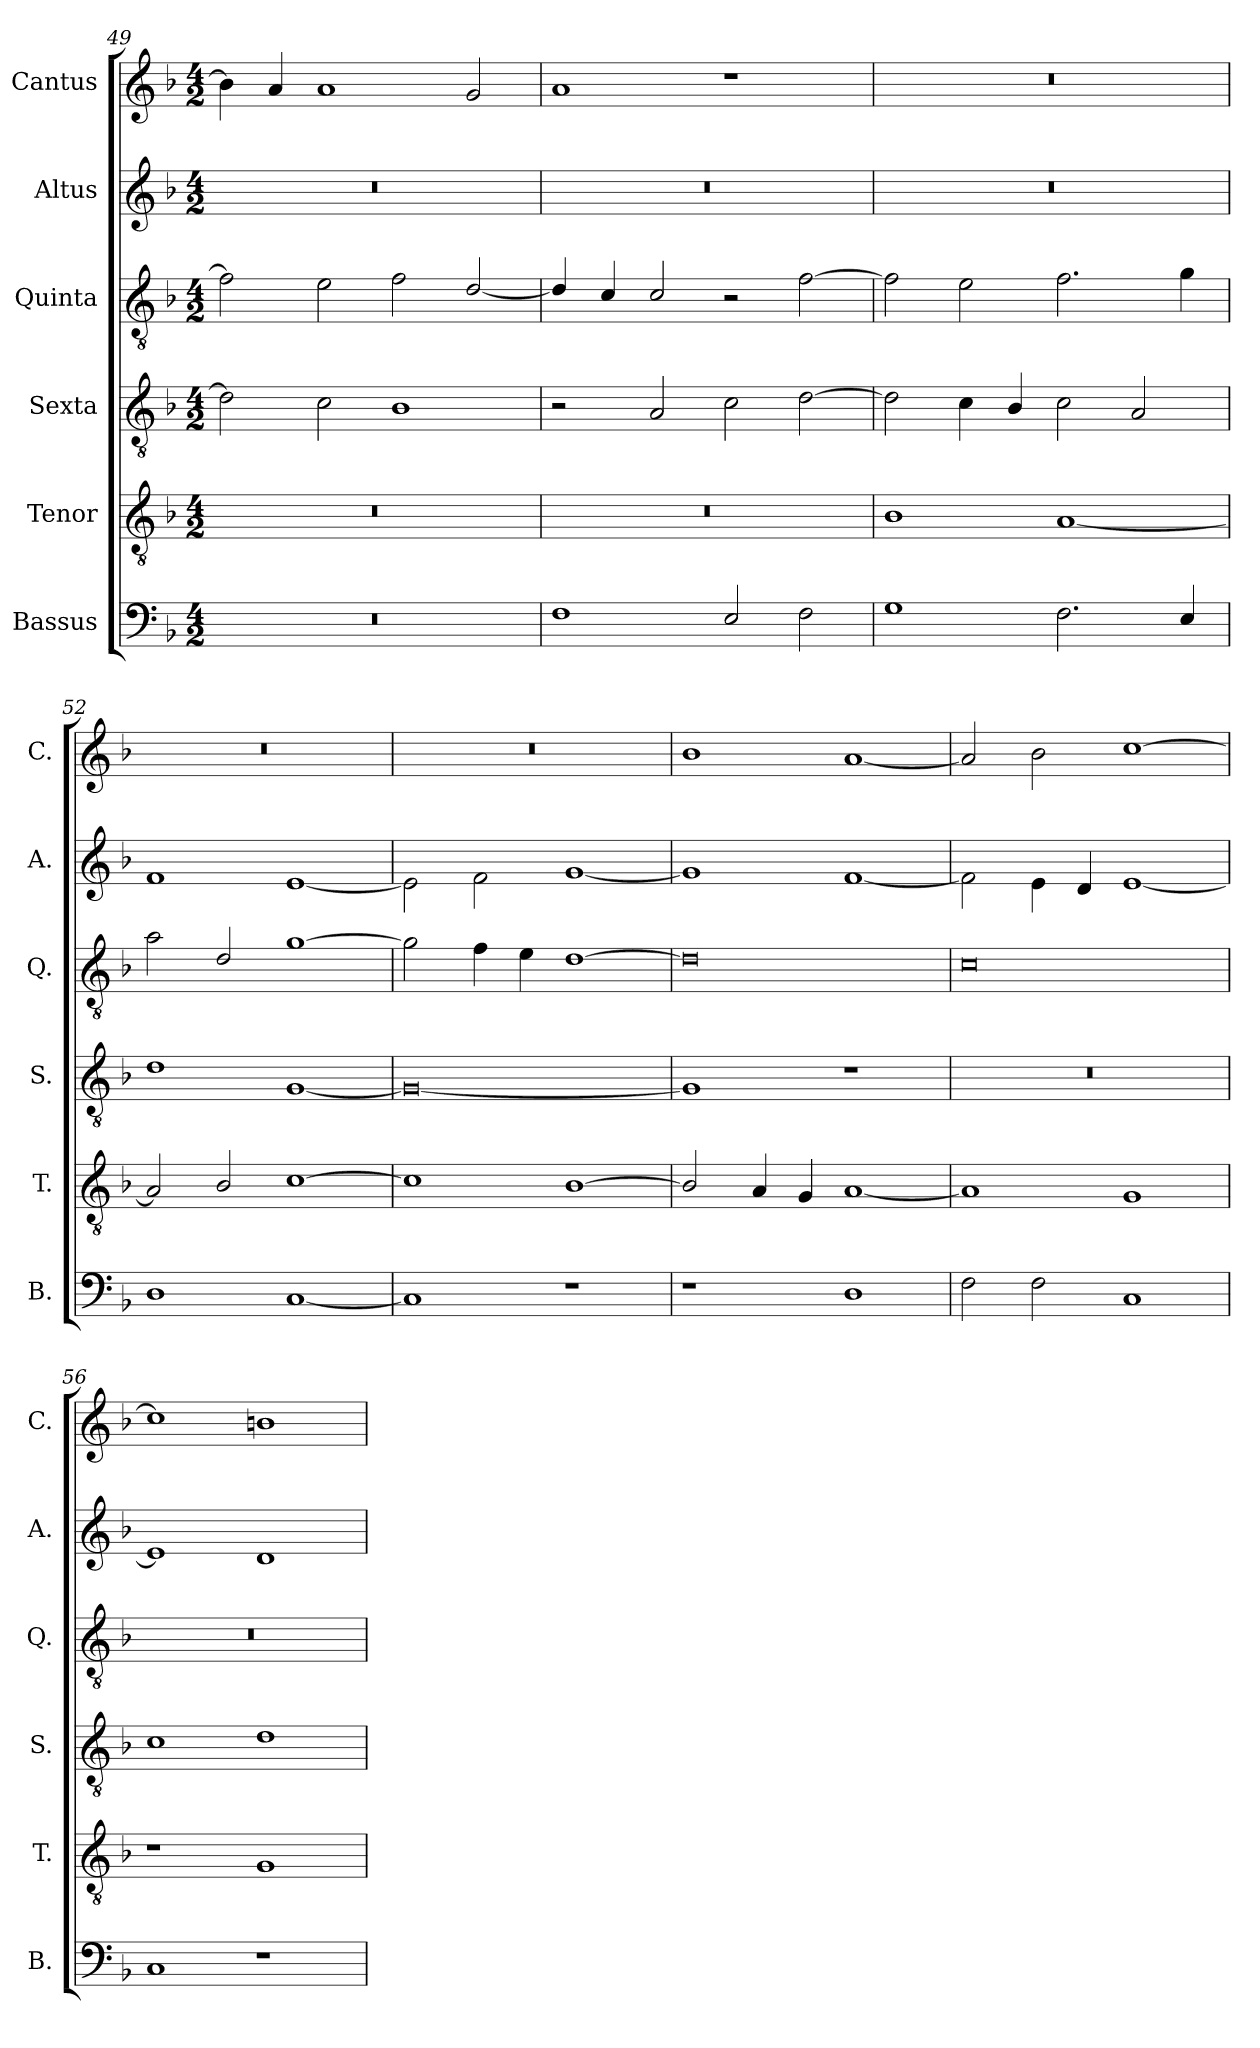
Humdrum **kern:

**kern	**kern	**kern	**kern	**kern	**kern
*part6	*part5	*part4	*part3	*part2	*part1
*staff6	*staff5	*staff4	*staff3	*staff2	*staff1
*I"Bassus	*I"Tenor	*I"Sexta	*I"Quinta	*I"Altus	*I"Cantus
*I'B.	*I'T.	*I'S.	*I'Q.	*I'A.	*I'C.
*clefF4	*clefGv2	*clefGv2	*clefGv2	*clefG2	*clefG2
*k[b-]	*k[b-]	*k[b-]	*k[b-]	*k[b-]	*k[b-]
*M4/2	*M4/2	*M4/2	*M4/2	*M4/2	*M4/2
=49	=49	=49	=49	=49	=49
0r	0r	2d\]	2f\]	0r	4b-\]
.	.	.	.	.	4a/
.	.	2c\	2e\	.	1a
.	.	1B-	2f\	.	.
.	.	.	[2d/	.	2g/
=50	=50	=50	=50	=50	=50
1F	0r	2r	4d/]	0r	1a
.	.	.	4c/	.	.
.	.	2A/	2c/	.	.
2E/	.	2c\	2r	.	1r
2F\	.	[2d\	[2f\	.	.
=51	=51	=51	=51	=51	=51
1G	1B-	2d\]	2f\]	0r	0r
.	.	4c\	2e\	.	.
.	.	4B-/	.	.	.
2.F\	[1A	2c\	2.f\	.	.
.	.	2A/	.	.	.
4E/	.	.	4g\	.	.
!!LO:PB:g=z
=52	=52	=52	=52	=52	=52
1D	2A/]	1d	2a\	1f	0r
.	2B-/	.	2d/	.	.
[1C	[1c	[1G	[1g	[1e	.
=53	=53	=53	=53	=53	=53
1C]	1c]	0G_	2g\]	2e\]	0r
.	.	.	4f\	2f\	.
.	.	.	4e\	.	.
1r	[1B-	.	[1d	[1g	.
=54	=54	=54	=54	=54	=54
1r	2B-/]	1G]	0d]	1g]	1b-
.	4A/	.	.	.	.
.	4G/	.	.	.	.
1D	[1A	1r	.	[1f	[1a
=55	=55	=55	=55	=55	=55
2F\	1A]	0r	0c	2f\]	2a/]
2F\	.	.	.	4e\	2b-\
.	.	.	.	4d/	.
1C	1G	.	.	[1e	[1cc
=56	=56	=56	=56	=56	=56
1C	1r	1c	0r	1e]	1cc]
1r	1G	1d	.	1d	1bn
=	=	=	=	=	=
*-	*-	*-	*-	*-	*-
